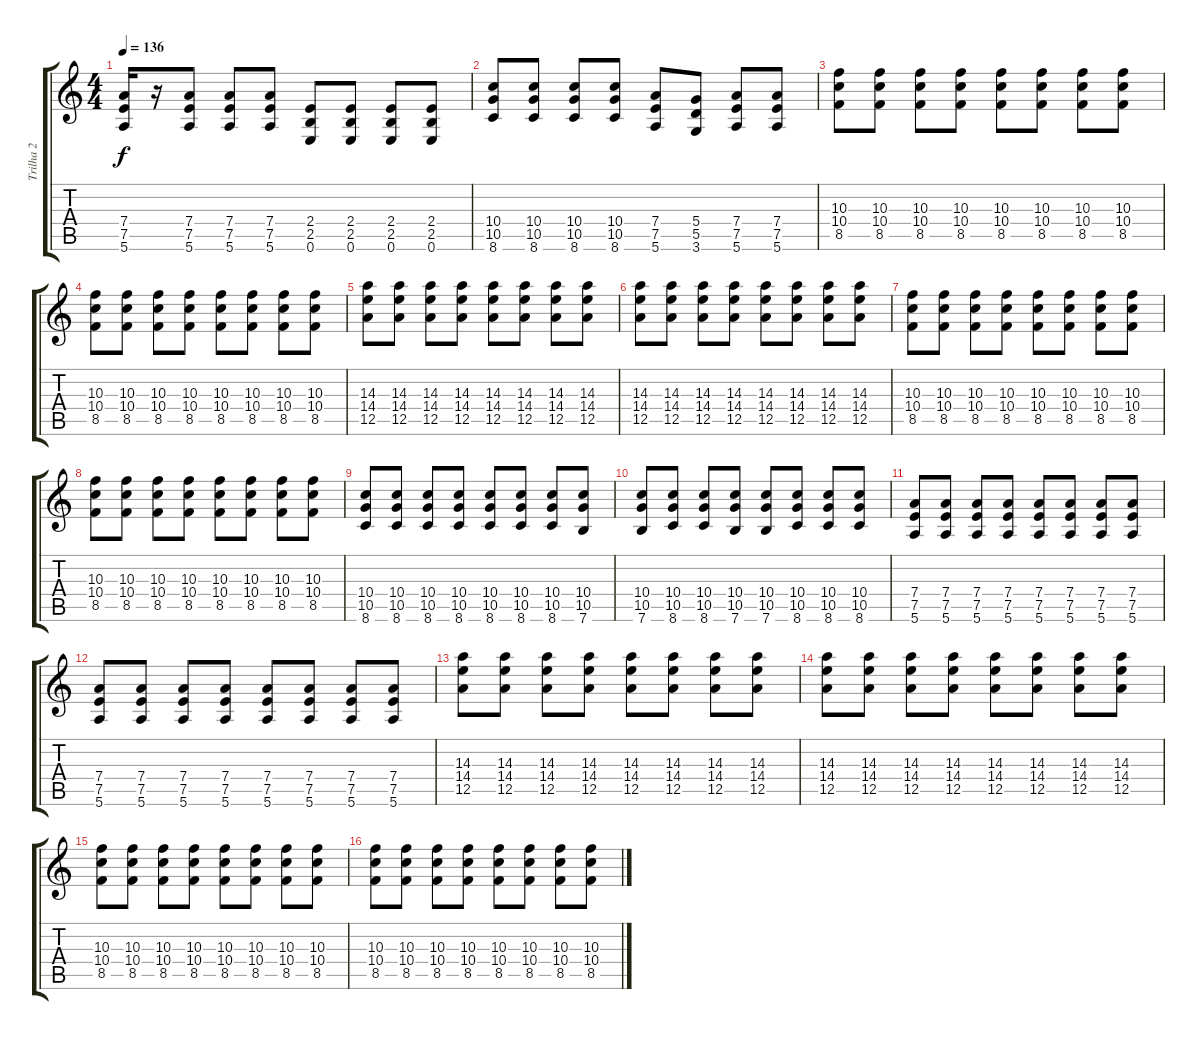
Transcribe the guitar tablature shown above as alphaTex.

\track ("Trilha 2" "Trilha 2") {instrument distortionguitar}
\staff {score tabs}
\tuning (E4 B3 G3 D3 A2 E2) {hide}
\ts (4 4)
\tempo 136
\clef g2
\ks c
(7.4{t} 7.5{t} 5.6{t}).16{dy f} r.16 (7.4 7.5 5.6).8 (7.4 7.5 5.6).8 (7.4 7.5 5.6).8 (2.4 2.5 0.6).8 (2.4 2.5 0.6).8 (2.4 2.5 0.6).8 (2.4 2.5 0.6).8 |
(10.4 10.5 8.6).8 (10.4 10.5 8.6).8 (10.4 10.5 8.6).8 (10.4 10.5 8.6).8 (7.4 7.5 5.6).8 (5.4 5.5 3.6).8 (7.4 7.5 5.6).8 (7.4 7.5 5.6).8 |
(10.3 10.4 8.5).8 (10.3 10.4 8.5).8 (10.3 10.4 8.5).8 (10.3 10.4 8.5).8 (10.3 10.4 8.5).8 (10.3 10.4 8.5).8 (10.3 10.4 8.5).8 (10.3 10.4 8.5).8 |
(10.3 10.4 8.5).8 (10.3 10.4 8.5).8 (10.3 10.4 8.5).8 (10.3 10.4 8.5).8 (10.3 10.4 8.5).8 (10.3 10.4 8.5).8 (10.3 10.4 8.5).8 (10.3 10.4 8.5).8 |
(14.3 14.4 12.5).8 (14.3 14.4 12.5).8 (14.3 14.4 12.5).8 (14.3 14.4 12.5).8 (14.3 14.4 12.5).8 (14.3 14.4 12.5).8 (14.3 14.4 12.5).8 (14.3 14.4 12.5).8 |
(14.3 14.4 12.5).8 (14.3 14.4 12.5).8 (14.3 14.4 12.5).8 (14.3 14.4 12.5).8 (14.3 14.4 12.5).8 (14.3 14.4 12.5).8 (14.3 14.4 12.5).8 (14.3 14.4 12.5).8 |
(10.3 10.4 8.5).8 (10.3 10.4 8.5).8 (10.3 10.4 8.5).8 (10.3 10.4 8.5).8 (10.3 10.4 8.5).8 (10.3 10.4 8.5).8 (10.3 10.4 8.5).8 (10.3 10.4 8.5).8 |
(10.3 10.4 8.5).8 (10.3 10.4 8.5).8 (10.3 10.4 8.5).8 (10.3 10.4 8.5).8 (10.3 10.4 8.5).8 (10.3 10.4 8.5).8 (10.3 10.4 8.5).8 (10.3 10.4 8.5).8 |
(10.4 10.5 8.6).8 (10.4 10.5 8.6).8 (10.4 10.5 8.6).8 (10.4 10.5 8.6).8 (10.4 10.5 8.6).8 (10.4 10.5 8.6).8 (10.4 10.5 8.6).8 (10.4 10.5 7.6).8 |
(10.4 10.5 7.6).8 (10.4 10.5 8.6).8 (10.4 10.5 8.6).8 (10.4 10.5 7.6).8 (10.4 10.5 7.6).8 (10.4 10.5 8.6).8 (10.4 10.5 8.6).8 (10.4 10.5 8.6).8 |
(7.4 7.5 5.6).8 (7.4 7.5 5.6).8 (7.4 7.5 5.6).8 (7.4 7.5 5.6).8 (7.4 7.5 5.6).8 (7.4 7.5 5.6).8 (7.4 7.5 5.6).8 (7.4 7.5 5.6).8 |
(7.4 7.5 5.6).8 (7.4 7.5 5.6).8 (7.4 7.5 5.6).8 (7.4 7.5 5.6).8 (7.4 7.5 5.6).8 (7.4 7.5 5.6).8 (7.4 7.5 5.6).8 (7.4 7.5 5.6).8 |
(14.3 14.4 12.5).8 (14.3 14.4 12.5).8 (14.3 14.4 12.5).8 (14.3 14.4 12.5).8 (14.3 14.4 12.5).8 (14.3 14.4 12.5).8 (14.3 14.4 12.5).8 (14.3 14.4 12.5).8 |
(14.3 14.4 12.5).8 (14.3 14.4 12.5).8 (14.3 14.4 12.5).8 (14.3 14.4 12.5).8 (14.3 14.4 12.5).8 (14.3 14.4 12.5).8 (14.3 14.4 12.5).8 (14.3 14.4 12.5).8 |
(10.3 10.4 8.5).8 (10.3 10.4 8.5).8 (10.3 10.4 8.5).8 (10.3 10.4 8.5).8 (10.3 10.4 8.5).8 (10.3 10.4 8.5).8 (10.3 10.4 8.5).8 (10.3 10.4 8.5).8 |
(10.3 10.4 8.5).8 (10.3 10.4 8.5).8 (10.3 10.4 8.5).8 (10.3 10.4 8.5).8 (10.3 10.4 8.5).8 (10.3 10.4 8.5).8 (10.3 10.4 8.5).8 (10.3 10.4 8.5).8
